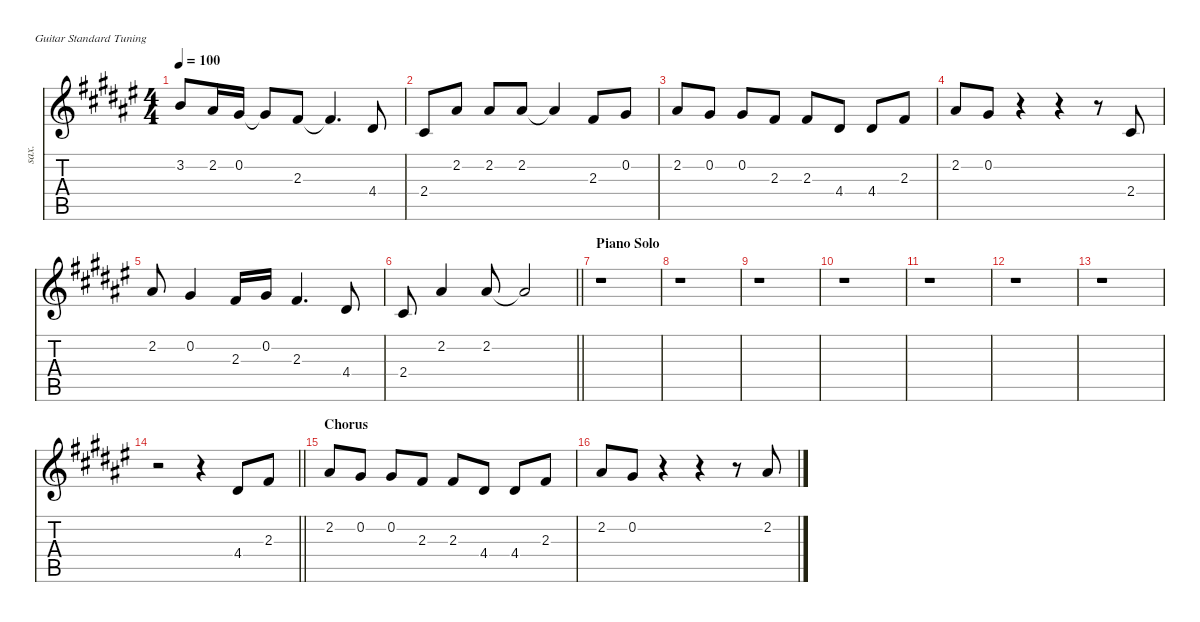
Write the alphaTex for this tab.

\defaultSystemsLayout 4
\hideDynamics
\bracketExtendMode nobrackets
\otherSystemsTrackNameOrientation horizontal
\track ("John" "sax.") {instrument altosax}
\staff {score tabs}
\tuning (E4 B3 G3 D3 A2 E2)
\displaytranspose 9
\ts (4 4)
\tempo 100
\clef g2
\ks f#
3.2{acc forcenatural}.8{dy f} 2.2{acc #}.16 0.2{acc #}.16 0.2{t acc #}.8 2.3{acc #}.8 2.3{t acc #}.4{d} 4.4{acc #}.8 |
2.4{acc #}.8 2.2{acc #}.8 2.2{acc #}.8 2.2{acc #}.8 2.2{t acc #}.4 2.3{acc #}.8 0.2{acc #}.8 |
2.2{acc #}.8 0.2{acc #}.8 0.2{acc #}.8 2.3{acc #}.8 2.3{acc #}.8 4.4{acc #}.8 4.4{acc #}.8 2.3{acc #}.8 |
2.2{acc #}.8 0.2{acc #}.8 r.4 r.4 r.8 2.4{acc #}.8 |
2.2{acc #}.8 0.2{acc #}.4 2.3{acc #}.16 0.2{acc #}.16 2.3{acc #}.4{d} 4.4{acc #}.8 |
\barLineRight lightlight
2.4{acc #}.8 2.2{acc #}.4 2.2{acc #}.8 2.2{t acc #}.2 |
\section ("" "Piano Solo")
r.1 |
r.1 |
r.1 |
r.1 |
r.1 |
r.1 |
r.1 |
\barLineRight lightlight
r.2 r.4 4.4{acc #}.8 2.3{acc #}.8 |
\section ("" "Chorus")
2.2{acc #}.8 0.2{acc #}.8 0.2{acc #}.8 2.3{acc #}.8 2.3{acc #}.8 4.4{acc #}.8 4.4{acc #}.8 2.3{acc #}.8 |
2.2{acc #}.8 0.2{acc #}.8 r.4 r.4 r.8 2.2{acc #}.8
